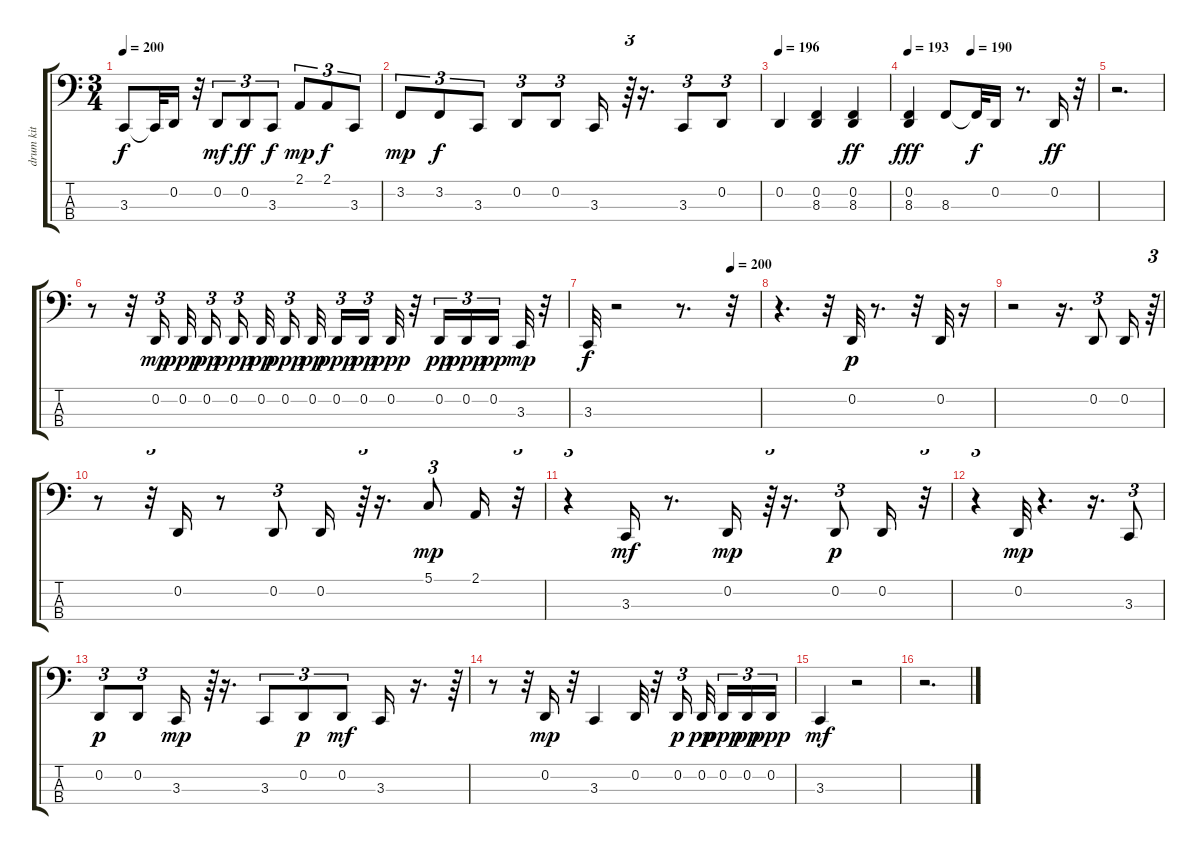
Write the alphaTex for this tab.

\track (" drum kit (bass dr./snare dr./tom)" " drum kit ") {instrument brightacousticpiano}
\staff {score tabs}
\tuning (G2 D2 A1 E1) {hide}
\ts (3 4)
\tempo 200
\clef f4
\ks c
3.3.8{dy f} 3.3{t}.32 0.2.16 r.32 0.2.8{tu (3 2) dy mf} 0.2.8{tu (3 2) dy ff} 3.3.8{tu (3 2) dy f} 2.1.8{tu (3 2) dy mp} 2.1.8{tu (3 2) dy f} 3.3.8{tu (3 2)} |
3.2.8{tu (3 2) dy mp} 3.2.8{tu (3 2) dy f} 3.3.8{tu (3 2)} 0.2.8{tu (3 2)} 0.2.8{tu (3 2)} 3.3.16 r.64{tu (3 2)} r.16{d} 3.3.8{tu (3 2)} 0.2.8{tu (3 2)} |
\tempo 196
0.2.4 (0.2 8.3).4 (0.2 8.3).4{dy ff} |
\tempo 193
\tempo (190 0.3333333333333333)
(0.2 8.3).4{dy fff} 8.3.8 8.3{t}.32{dy f} 0.2.16 r.8{d} 0.2.16{dy ff} r.32 |
r.2{d} |
r.8 r.32 0.2.16{tu (3 2) dy mp} 0.2.32{dy ppp} 0.2.16{tu (3 2) dy pp} 0.2.16{tu (3 2) dy ppp} 0.2.32{dy pp} 0.2.16{tu (3 2) dy ppp} 0.2.32{dy pp} 0.2.16{tu (3 2) dy ppp} 0.2.16{tu (3 2) dy pp} 0.2.32{dy ppp} r.32 0.2.16{tu (3 2) dy pp} 0.2.16{tu (3 2) dy ppp} 0.2.16{tu (3 2) dy pp} 3.3.32{dy mp} r.32 |
\tempo (200 0.8333333333333334)
3.3.32{dy f} r.2 r.8{d} r.32 |
r.4{d} r.32 0.2.32{dy p} r.8{d} r.32 0.2.32 r.16 |
r.2 r.16{d} 0.2.8{tu (3 2)} 0.2.16 r.64{tu (3 2)} |
r.8 r.32{tu (3 2)} 0.2.16 r.8 0.2.8{tu (3 2)} 0.2.16 r.64{tu (3 2)} r.16{d} 5.1.8{tu (3 2) dy mp} 2.1.16 r.32{tu (3 2)} |
r.4{tu (3 2)} 3.3.16{dy mf} r.8{d} 0.2.16{dy mp} r.64{tu (3 2)} r.16{d} 0.2.8{tu (3 2) dy p} 0.2.16 r.32{tu (3 2)} |
r.4{tu (3 2)} 0.2.32{dy mp} r.4{d} r.16{d} 3.3.8{tu (3 2)} |
0.2.8{tu (3 2) dy p} 0.2.8{tu (3 2)} 3.3.16{dy mp} r.64{tu (3 2)} r.16{d} 3.3.8{tu (3 2)} 0.2.8{tu (3 2) dy p} 0.2.8{tu (3 2) dy mf} 3.3.16 r.16{d} r.64{tu (3 2)} |
r.8 r.32{tu (3 2)} 0.2.16{dy mp} r.32 3.3.4 0.2.32 r.32 0.2.16{tu (3 2) dy p} 0.2.32{dy pp} 0.2.16{tu (3 2) dy ppp} 0.2.16{tu (3 2) dy pp} 0.2.16{tu (3 2) dy ppp} |
3.3.4{dy mf} r.2 |
r.2{d}
